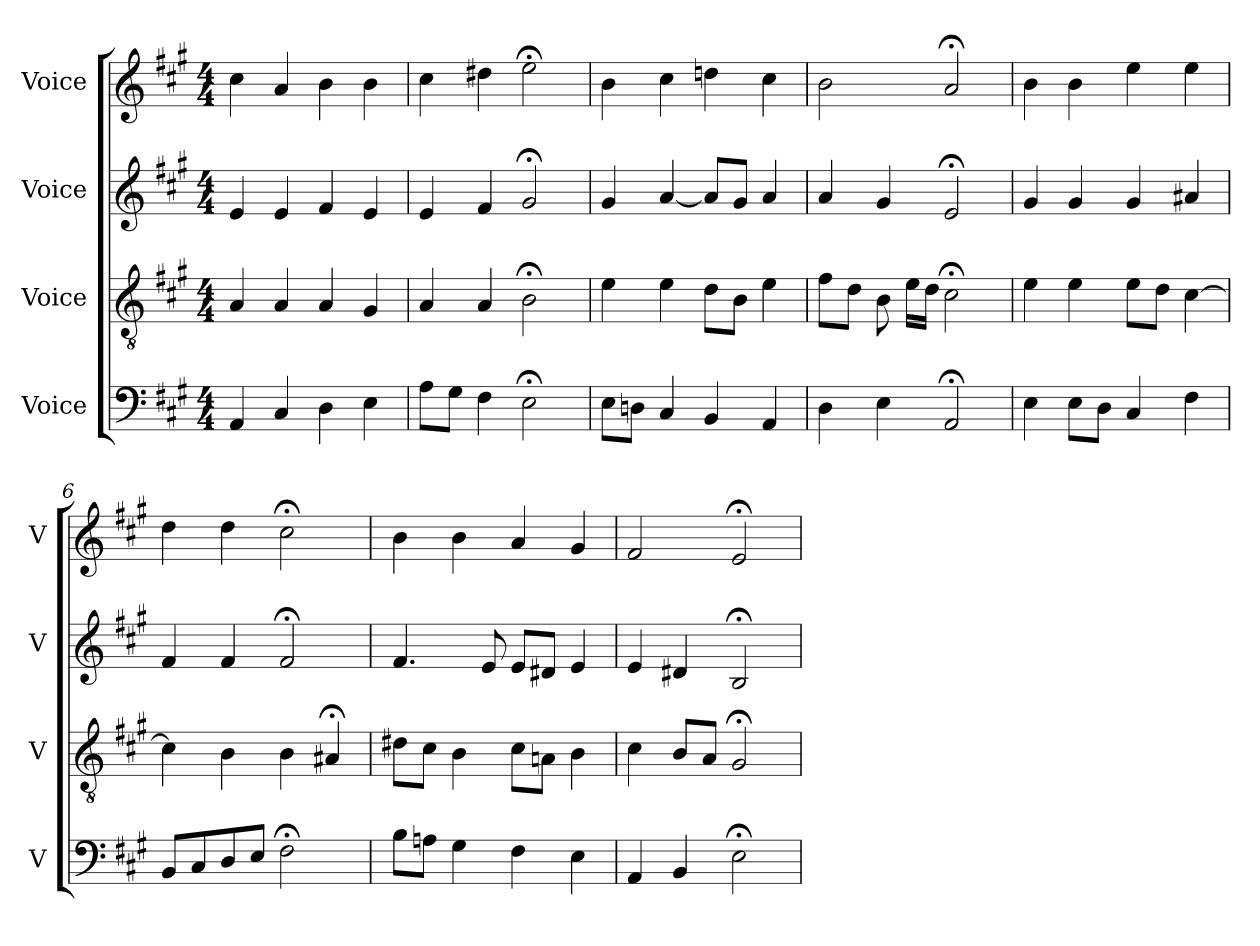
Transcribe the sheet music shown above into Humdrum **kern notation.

**kern	**kern	**kern	**kern
*part4	*part3	*part2	*part1
*staff4	*staff3	*staff2	*staff1
*I"Voice	*I"Voice	*I"Voice	*I"Voice
*I'V	*I'V	*I'V	*I'V
*clefF4	*clefGv2	*clefG2	*clefG2
*k[f#c#g#]	*k[f#c#g#]	*k[f#c#g#]	*k[f#c#g#]
*M4/4	*M4/4	*M4/4	*M4/4
*MM100	*MM100	*MM100	*MM100
=1	=1	=1	=1
4AA/	4A/	4e/	4cc#\
4C#/	4A/	4e/	4a/
4D\	4A/	4f#/	4b\
4E\	4G#/	4e/	4b\
=2	=2	=2	=2
8A\L	4A/	4e/	4cc#\
8G#\J	.	.	.
4F#\	4A/	4f#/	4dd#X\
2E;\	2B;\	2g#;/	2ee;\
=3	=3	=3	=3
8E\L	4e\	4g#/	4b\
8Dn\J	.	.	.
4C#/	4e\	[4a/	4cc#\
4BB/	8d\L	8a/L]	4ddn\
.	8B\J	8g#/J	.
4AA/	4e\	4a/	4cc#\
=4	=4	=4	=4
4D\	8f#\L	4a/	2b\
.	8d\J	.	.
4E\	8B\	4g#/	.
.	16e\LL	.	.
.	16d\JJ	.	.
2AA;/	2c#;\	2e;/	2a;/
=5	=5	=5	=5
4E\	4e\	4g#/	4b\
8E\L	4e\	4g#/	4b\
8D\J	.	.	.
4C#/	8e\L	4g#/	4ee\
.	8d\J	.	.
4F#\	[4c#\	4a#X/	4ee\
!!LO:LB:g=z
=6	=6	=6	=6
8BB/L	4c#\]	4f#/	4dd\
8C#/	.	.	.
8D/	4B\	4f#/	4dd\
8E/J	.	.	.
2F#;\	4B\	2f#;/	2cc#;\
.	4A#X;/	.	.
=7	=7	=7	=7
8B\L	8d#X\L	4.f#/	4b\
8An\J	8c#\J	.	.
4G#\	4B\	.	4b\
.	.	8e/	.
4F#\	8c#\L	8e/L	4a/
.	8An\J	8d#X/J	.
4E\	4B\	4e/	4g#/
=8	=8	=8	=8
4AA/	4c#\	4e/	2f#/
4BB/	8B/L	4d#X/	.
.	8A/J	.	.
2E;\	2G#;/	2B;/	2e;/
=	=	=	=
*-	*-	*-	*-
